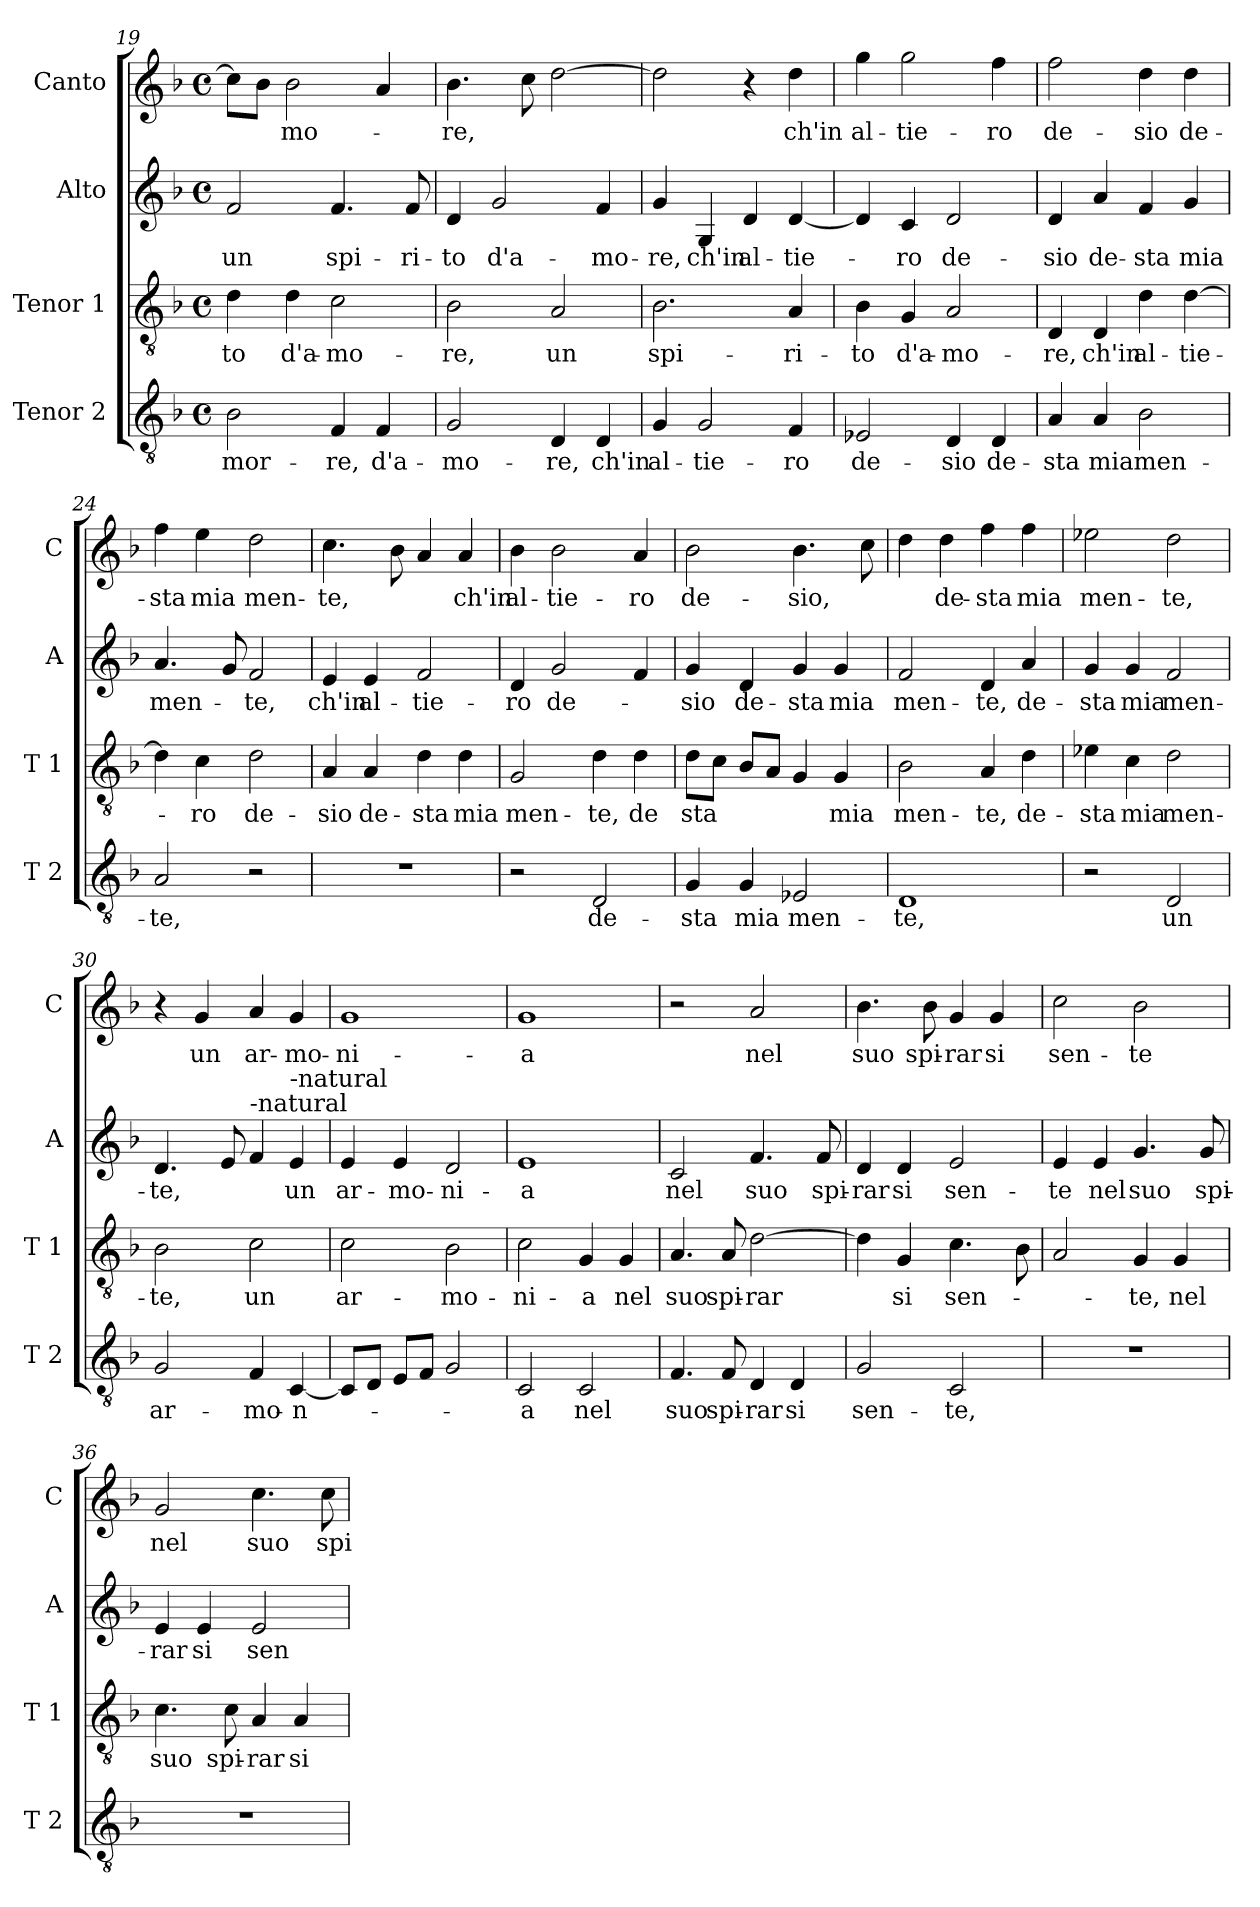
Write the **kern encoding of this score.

**kern	**text	**kern	**text	**kern	**text	**kern	**text
*part4	*part4	*part3	*part3	*part2	*part2	*part1	*part1
*staff4	*staff4	*staff3	*staff3	*staff2	*staff2	*staff1	*staff1
*I"Tenor 2	*	*I"Tenor 1	*	*I"Alto	*	*I"Canto	*
*I'T 2	*	*I'T 1	*	*I'A	*	*I'C	*
!!LO:PB:g=z
*clefGv2	*	*clefGv2	*	*clefG2	*	*clefG2	*
*k[b-]	*	*k[b-]	*	*k[b-]	*	*k[b-]	*
*F:	*	*F:	*	*F:	*	*F:	*
*M4/4	*	*M4/4	*	*M4/4	*	*M4/4	*
*met(c)	*	*met(c)	*	*met(c)	*	*met(c)	*
=19	=19	=19	=19	=19	=19	=19	=19
!	!LO:LY:b	!	!LO:LY:b	!	!LO:LY:b	!	!
2B-\	-mor-	4d\	-to	2f/	-un	8cc\L]	.
.	.	.	.	.	.	8b-\J	.
!	!	!	!LO:LY:b	!	!	!	!LO:LY:b
.	.	4d\	d'a-	.	.	2b-\	-mo-
!	!LO:LY:b	!	!LO:LY:b	!	!LO:LY:b	!	!
4F/	-re,	2c\	-mo-	4.f/	spi-	.	.
!	!LO:LY:b	!	!	!	!	!	!
4F/	d'a-	.	.	.	.	4a/	.
!	!	!	!	!	!LO:LY:b	!	!
.	.	.	.	8f/	-ri-	.	.
=20	=20	=20	=20	=20	=20	=20	=20
!	!LO:LY:b	!	!LO:LY:b	!	!LO:LY:b	!	!LO:LY:b
2G/	-mo-	2B-\	-re,	4d/	-to	4.b-\	-re,
!	!	!	!	!	!LO:LY:b	!	!
.	.	.	.	2g/	d'a-	.	.
.	.	.	.	.	.	8cc\	.
!	!LO:LY:b	!	!LO:LY:b	!	!	!	!
4D/	-re,	2A/	un	.	.	[2dd\	.
!	!LO:LY:b	!	!	!	!LO:LY:b	!	!
4D/	ch'in	.	.	4f/	-mo-	.	.
=21	=21	=21	=21	=21	=21	=21	=21
!	!LO:LY:b	!	!LO:LY:b	!	!LO:LY:b	!	!
4G/	al-	2.B-\	spi-	4g/	-re,	2dd\]	.
!	!LO:LY:b	!	!	!	!LO:LY:b	!	!
2G/	-tie-	.	.	4G/	ch'in	.	.
!	!	!	!	!	!LO:LY:b	!	!
.	.	.	.	4d/	al-	4r	.
!	!LO:LY:b	!	!LO:LY:b	!	!LO:LY:b	!	!LO:LY:b
4F/	-ro	4A/	-ri-	[4d/	-tie-	4dd\	ch'in
=22	=22	=22	=22	=22	=22	=22	=22
!	!LO:LY:b	!	!LO:LY:b	!	!	!	!LO:LY:b
2E-X/	de-	4B-\	-to	4d/]	.	4gg\	al-
!	!	!	!LO:LY:b	!	!LO:LY:b	!	!LO:LY:b
.	.	4G/	d'a-	4c/	-ro	2gg\	-tie-
!	!LO:LY:b	!	!LO:LY:b	!	!LO:LY:b	!	!
4D/	-sio	2A/	-mo-	2d/	de-	.	.
!	!LO:LY:b	!	!	!	!	!	!LO:LY:b
4D/	de-	.	.	.	.	4ff\	-ro
=23	=23	=23	=23	=23	=23	=23	=23
!	!LO:LY:b	!	!LO:LY:b	!	!LO:LY:b	!	!LO:LY:b
4A/	-sta	4D/	-re,	4d/	-sio	2ff\	de-
!	!LO:LY:b	!	!LO:LY:b	!	!LO:LY:b	!	!
4A/	mia	4D/	ch'in	4a/	de-	.	.
!	!LO:LY:b	!	!LO:LY:b	!	!LO:LY:b	!	!LO:LY:b
2B-\	men-	4d\	al-	4f/	-sta	4dd\	-sio
!	!	!	!LO:LY:b	!	!LO:LY:b	!	!LO:LY:b
.	.	[4d\	-tie-	4g/	mia	4dd\	de-
=24	=24	=24	=24	=24	=24	=24	=24
!	!LO:LY:b	!	!	!	!LO:LY:b	!	!LO:LY:b
2A/	-te,	4d\]	.	4.a/	men-	4ff\	-sta
!	!	!	!LO:LY:b	!	!	!	!LO:LY:b
.	.	4c\	-ro	.	.	4ee\	mia
.	.	.	.	8g/	.	.	.
!	!	!	!LO:LY:b	!	!LO:LY:b	!	!LO:LY:b
2r	.	2d\	de-	2f/	-te,	2dd\	men-
!!LO:LB:g=z
=25	=25	=25	=25	=25	=25	=25	=25
!	!	!	!LO:LY:b	!	!LO:LY:b	!	!LO:LY:b
1r	.	4A/	-sio	4e/	ch'in	4.cc\	-te,
!	!	!	!LO:LY:b	!	!LO:LY:b	!	!
.	.	4A/	de-	4e/	al-	.	.
.	.	.	.	.	.	8b-\	.
!	!	!	!LO:LY:b	!	!LO:LY:b	!	!
.	.	4d\	-sta	2f/	-tie-	4a/	.
!	!	!	!LO:LY:b	!	!	!	!LO:LY:b
.	.	4d\	mia	.	.	4a/	ch'in
=26	=26	=26	=26	=26	=26	=26	=26
!	!	!	!LO:LY:b	!	!LO:LY:b	!	!LO:LY:b
2r	.	2G/	men-	4d/	-ro	4b-\	al-
!	!	!	!	!	!LO:LY:b	!	!LO:LY:b
.	.	.	.	2g/	de-	2b-\	-tie-
!	!LO:LY:b	!	!LO:LY:b	!	!	!	!
2D/	de-	4d\	-te,	.	.	.	.
!	!	!	!LO:LY:b	!	!	!	!LO:LY:b
.	.	4d\	de	4f/	.	4a/	-ro
=27	=27	=27	=27	=27	=27	=27	=27
!	!LO:LY:b	!	!LO:LY:b	!	!LO:LY:b	!	!LO:LY:b
4G/	-sta	8d\L	sta	4g/	-sio	2b-\	de-
.	.	8c\J	.	.	.	.	.
!	!LO:LY:b	!	!	!	!LO:LY:b	!	!
4G/	mia	8B-/L	.	4d/	de-	.	.
.	.	8A/J	.	.	.	.	.
!	!LO:LY:b	!	!	!	!LO:LY:b	!	!LO:LY:b
2E-X/	men-	4G/	.	4g/	-sta	4.b-\	-sio,
!	!	!	!LO:LY:b	!	!LO:LY:b	!	!
.	.	4G/	mia	4g/	mia	.	.
.	.	.	.	.	.	8cc\	.
=28	=28	=28	=28	=28	=28	=28	=28
!	!LO:LY:b	!	!LO:LY:b	!	!LO:LY:b	!	!
1D	-te,	2B-\	men-	2f/	men-	4dd\	.
!	!	!	!	!	!	!	!LO:LY:b
.	.	.	.	.	.	4dd\	de-
!	!	!	!LO:LY:b	!	!LO:LY:b	!	!LO:LY:b
.	.	4A/	-te,	4d/	-te,	4ff\	-sta
!	!	!	!LO:LY:b	!	!LO:LY:b	!	!LO:LY:b
.	.	4d\	de-	4a/	de-	4ff\	mia
=29	=29	=29	=29	=29	=29	=29	=29
!	!	!	!LO:LY:b	!	!LO:LY:b	!	!LO:LY:b
2r	.	4e-X\	-sta	4g/	-sta	2ee-X\	men-
!	!	!	!LO:LY:b	!	!LO:LY:b	!	!
.	.	4c\	mia	4g/	mia	.	.
!	!LO:LY:b	!	!LO:LY:b	!	!LO:LY:b	!	!LO:LY:b
2D/	un	2d\	men-	2f/	men-	2dd\	-te,
=30	=30	=30	=30	=30	=30	=30	=30
!	!LO:LY:b	!	!LO:LY:b	!	!LO:LY:b	!	!
2G/	ar-	2B-\	-te,	4.d/	-te,	4r	.
!	!	!	!	!	!	!	!LO:LY:b
.	.	.	.	.	.	4g/	un
.	.	.	.	8e/	.	.	.
!	!	!	!	!LO:TX:a:t=-natural	!	!	!
!	!LO:LY:b	!	!LO:LY:b	!	!	!	!LO:LY:b
4F/	-mo-	2c\	un	4f/	.	4a/	ar-
!	!	!	!	!LO:TX:a:t=-natural	!	!	!
!	!LO:LY:b	!	!	!	!LO:LY:b	!	!LO:LY:b
[4C/	-n-	.	.	4e/	un	4g/	-mo-
!!LO:LB:g=z
=31	=31	=31	=31	=31	=31	=31	=31
!	!	!	!LO:LY:b	!	!LO:LY:b	!	!LO:LY:b
8C/L]	.	2c\	ar-	4e/	ar-	1g	-ni-
8D/J	.	.	.	.	.	.	.
!	!	!	!	!	!LO:LY:b	!	!
8E/L	.	.	.	4e/	-mo-	.	.
8F/J	.	.	.	.	.	.	.
!	!	!	!LO:LY:b	!	!LO:LY:b	!	!
2G/	.	2B-\	-mo-	2d/	-ni-	.	.
=32	=32	=32	=32	=32	=32	=32	=32
!	!LO:LY:b	!	!LO:LY:b	!	!LO:LY:b	!	!LO:LY:b
2C/	-a	2c\	-ni-	1e	-a	1g	-a
!	!LO:LY:b	!	!LO:LY:b	!	!	!	!
2C/	nel	4G/	-a	.	.	.	.
!	!	!	!LO:LY:b	!	!	!	!
.	.	4G/	nel	.	.	.	.
=33	=33	=33	=33	=33	=33	=33	=33
!	!LO:LY:b	!	!LO:LY:b	!	!LO:LY:b	!	!
4.F/	suo	4.A/	suo	2c/	nel	2r	.
!	!LO:LY:b	!	!LO:LY:b	!	!	!	!
8F/	spi-	8A/	spi-	.	.	.	.
!	!LO:LY:b	!	!LO:LY:b	!	!LO:LY:b	!	!LO:LY:b
4D/	-rar	[2d\	-rar	4.f/	suo	2a/	nel
!	!LO:LY:b	!	!	!	!	!	!
4D/	si	.	.	.	.	.	.
!	!	!	!	!	!LO:LY:b	!	!
.	.	.	.	8f/	spi-	.	.
=34	=34	=34	=34	=34	=34	=34	=34
!	!LO:LY:b	!	!	!	!LO:LY:b	!	!LO:LY:b
2G/	sen-	4d\]	.	4d/	-rar	4.b-\	suo
!	!	!	!LO:LY:b	!	!LO:LY:b	!	!
.	.	4G/	si	4d/	si	.	.
!	!	!	!	!	!	!	!LO:LY:b
.	.	.	.	.	.	8b-\	spi-
!	!LO:LY:b	!	!LO:LY:b	!	!LO:LY:b	!	!LO:LY:b
2C/	-te,	4.c\	sen-	2e/	sen-	4g/	-rar
!	!	!	!	!	!	!	!LO:LY:b
.	.	.	.	.	.	4g/	si
.	.	8B-\	.	.	.	.	.
=35	=35	=35	=35	=35	=35	=35	=35
!	!	!	!	!	!LO:LY:b	!	!LO:LY:b
1r	.	2A/	.	4e/	-te	2cc\	sen-
!	!	!	!	!	!LO:LY:b	!	!
.	.	.	.	4e/	nel	.	.
!	!	!	!LO:LY:b	!	!LO:LY:b	!	!LO:LY:b
.	.	4G/	-te,	4.g/	suo	2b-\	-te
!	!	!	!LO:LY:b	!	!	!	!
.	.	4G/	nel	.	.	.	.
!	!	!	!	!	!LO:LY:b	!	!
.	.	.	.	8g/	spi-	.	.
=36	=36	=36	=36	=36	=36	=36	=36
!	!	!	!LO:LY:b	!	!LO:LY:b	!	!LO:LY:b
1r	.	4.c\	suo	4e/	-rar	2g/	nel
!	!	!	!	!	!LO:LY:b	!	!
.	.	.	.	4e/	si	.	.
!	!	!	!LO:LY:b	!	!	!	!
.	.	8c\	spi-	.	.	.	.
!	!	!	!LO:LY:b	!	!LO:LY:b	!	!LO:LY:b
.	.	4A/	-rar	2e/	sen-	4.cc\	suo
!	!	!	!LO:LY:b	!	!	!	!
.	.	4A/	si	.	.	.	.
!	!	!	!	!	!	!	!LO:LY:b
.	.	.	.	.	.	8cc\	spi-
=	=	=	=	=	=	=	=
*-	*-	*-	*-	*-	*-	*-	*-
